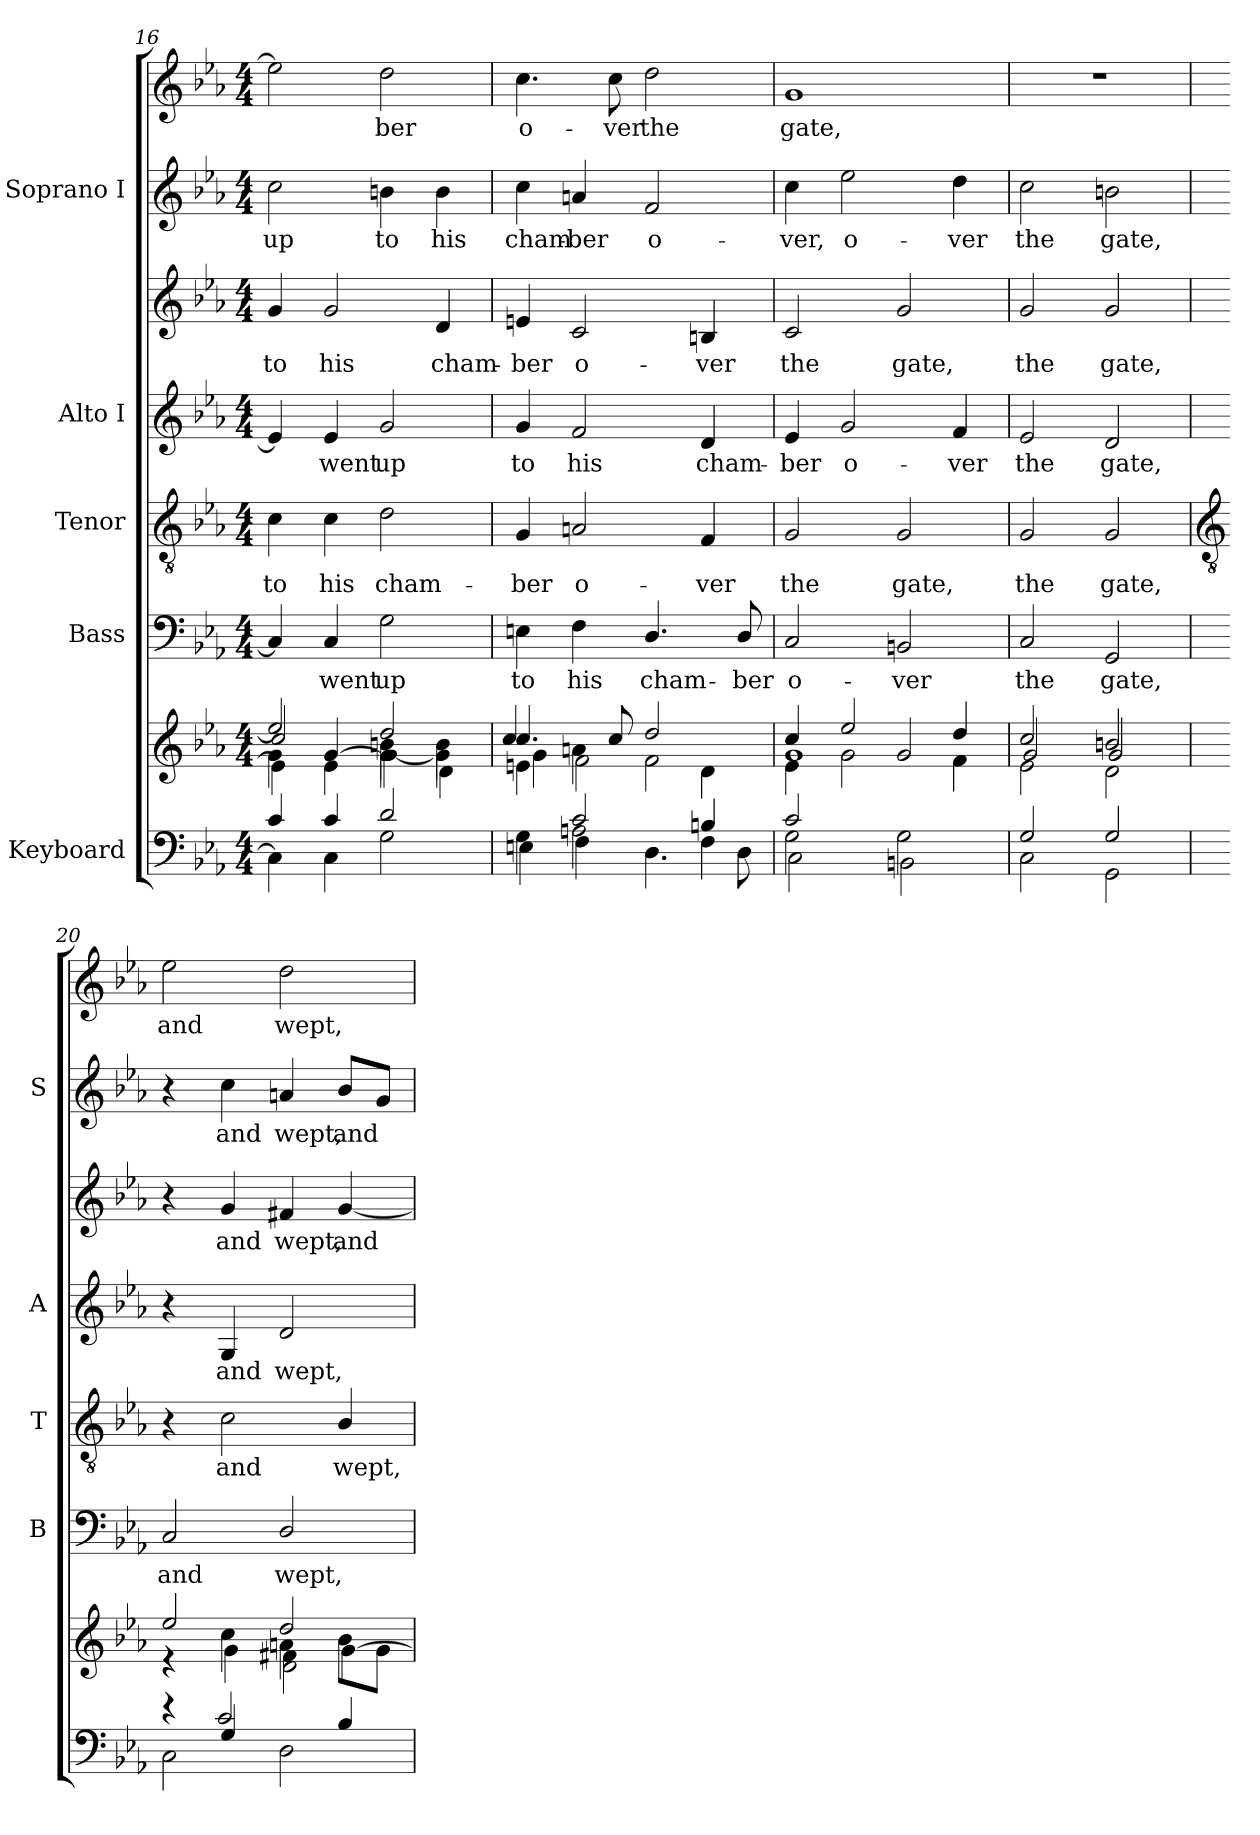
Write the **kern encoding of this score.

**kern	**kern	**kern	**text	**kern	**text	**kern	**text	**kern	**text	**kern	**text	**kern	**text
*part5	*part5	*part4	*part4	*part3	*part3	*part2	*part2	*part2	*part2	*part1	*part1	*part1	*part1
*staff8	*staff7	*staff6	*staff6	*staff5	*staff5	*staff4	*staff4	*staff3	*staff3	*staff2	*staff2	*staff1	*staff1
*I"Keyboard	*	*I"Bass	*	*I"Tenor	*	*I"Alto I	*	*	*	*I"Soprano I	*	*	*
*	*	*I'B	*	*I'T	*	*I'A	*	*	*	*I'S	*	*	*
*clefF4	*clefG2	*clefF4	*	*clefGv2	*	*clefG2	*	*clefG2	*	*clefG2	*	*clefG2	*
*k[b-e-a-]	*k[b-e-a-]	*k[b-e-a-]	*	*k[b-e-a-]	*	*k[b-e-a-]	*	*k[b-e-a-]	*	*k[b-e-a-]	*	*k[b-e-a-]	*
*E-:	*E-:	*E-:	*	*E-:	*	*E-:	*	*E-:	*	*E-:	*	*E-:	*
*M4/4	*M4/4	*M4/4	*	*M4/4	*	*M4/4	*	*M4/4	*	*M4/4	*	*M4/4	*
=16	=16	=16	=16	=16	=16	=16	=16	=16	=16	=16	=16	=16	=16
*^	*^	*	*	*	*	*	*	*	*	*	*	*	*
*	*	*	*^	*	*	*	*	*	*	*	*	*	*	*	*
*	*	*	*	*^	*	*	*	*	*	*	*	*	*	*	*	*
!	!	!	!	!	!	!	!	!	!LO:LY:b	!	!	!	!LO:LY:b	!	!LO:LY:b	!	!
4c	4C\]	2ee-/]	2cc/	4g\	4e-\]	4C]	.	4c	to	4e-]	.	4g	to	2cc	up	2ee-]	.
!	!	!	!	!	!	!	!LO:LY:b	!	!LO:LY:b	!	!LO:LY:b	!	!LO:LY:b	!	!	!	!
4c	4C\	.	.	[4g	4e-	4C	went	4c	his	4e-	-went	2g	his	.	.	.	.
!	!	!	!	!	!	!	!LO:LY:b	!	!LO:LY:b	!	!LO:LY:b	!	!	!	!LO:LY:b	!	!LO:LY:b
2d	2G\	2dd/	4bn	4g\]	[4g\	2G	up	2d	cham-	2g	up	.	.	4bn	to	2dd	ber
!	!	!	!	!	!	!	!	!	!	!	!	!	!LO:LY:b	!	!LO:LY:b	!	!
.	.	.	4b	4d\	4g\]	.	.	.	.	.	.	4d	cham-	4b	his	.	.
=17	=17	=17	=17	=17	=17	=17	=17	=17	=17	=17	=17	=17	=17	=17	=17	=17	=17
*	*^	*	*	*	*	*	*	*	*	*	*	*	*	*	*	*	*
!	!	!	!	!	!	!	!	!LO:LY:b	!	!LO:LY:b	!	!LO:LY:b	!	!LO:LY:b	!	!LO:LY:b	!	!LO:LY:b
4ryy	4G	4En\	4.cc/	4cc/	4en\	4g\	4En	to	4G	-ber	4g	to	4en	ber	4cc	cham-	4.cc	o-
!	!	!	!	!	!	!	!	!LO:LY:b	!	!LO:LY:b	!	!LO:LY:b	!	!LO:LY:b	!	!LO:LY:b	!	!
2c	2An	4F\	.	4an	2.ryy	2f\	4F	his	2An	o-	2f	his	2c	o-	4an	-ber	.	.
!	!	!	!	!	!	!	!	!	!	!	!	!	!	!	!	!	!	!LO:LY:b
.	.	.	8cc/	.	.	.	.	.	.	.	.	.	.	.	.	.	8cc	-ver
!	!	!	!	!	!	!	!	!LO:LY:b	!	!	!	!	!	!	!	!LO:LY:b	!	!LO:LY:b
.	.	4.D\	2dd/	2f	.	.	4.D/	cham-	.	.	.	.	.	.	2f	o-	2dd	the
!	!	!	!	!	!	!	!	!	!	!LO:LY:b	!	!LO:LY:b	!	!LO:LY:b	!	!	!	!
4Bn	4F	.	.	.	.	4d	.	.	4F	-ver	4d	cham-	4Bn	-ver	.	.	.	.
!	!	!	!	!	!	!	!	!LO:LY:b	!	!	!	!	!	!	!	!	!	!
.	.	8D\	.	.	.	.	8D/	-ber	.	.	.	.	.	.	.	.	.	.
=18	=18	=18	=18	=18	=18	=18	=18	=18	=18	=18	=18	=18	=18	=18	=18	=18	=18	=18
!	!	!	!	!	!	!	!	!LO:LY:b	!	!LO:LY:b	!	!LO:LY:b	!	!LO:LY:b	!	!LO:LY:b	!	!LO:LY:b
2c	2G	2C\	1g	4cc/	2ryy	4e-	2C	o-	2G	the	4e-	ber	2c	-the	4cc	ver,	1g	-gate,
!	!	!	!	!	!	!	!	!	!	!	!	!LO:LY:b	!	!	!	!LO:LY:b	!	!
.	.	.	.	2ee-/	.	2g	.	.	.	.	2g	o-	.	.	2ee-	o-	.	.
!	!	!	!	!	!	!	!	!LO:LY:b	!	!LO:LY:b	!	!	!	!LO:LY:b	!	!	!	!
2ryy	2G	2BBn\	.	.	2g	.	2BBn	-ver	2G	gate,	.	.	2g	gate,	.	.	.	.
!	!	!	!	!	!	!	!	!	!	!	!	!LO:LY:b	!	!	!	!LO:LY:b	!	!
.	.	.	.	4dd/	.	4f	.	.	.	.	4f	-ver	.	.	4dd	-ver	.	.
*	*v	*v	*	*	*	*	*	*	*	*	*	*	*	*	*	*	*	*
=19	=19	=19	=19	=19	=19	=19	=19	=19	=19	=19	=19	=19	=19	=19	=19	=19	=19
!	!	!	!	!	!	!	!LO:LY:b	!	!LO:LY:b	!	!LO:LY:b	!	!LO:LY:b	!	!LO:LY:b	!	!
2G	2C\	1ryy	2cc/	2g	2e-	2C	the	2G	the	2e-	the	2g	the	2cc	the	1r	.
!	!	!	!	!	!	!	!LO:LY:b	!	!LO:LY:b	!	!LO:LY:b	!	!LO:LY:b	!	!LO:LY:b	!	!
2G	2GG\	.	2bn/	2g	2d	2GG	gate,	2G	gate,	2d	gate,	2g	gate,	2bn	gate,	.	.
*v	*v	*	*	*	*	*	*	*	*	*	*	*	*	*	*	*	*
!!LO:LB:g=z
=20	=20	=20	=20	=20	=20	=20	=20	=20	=20	=20	=20	=20	=20	=20	=20	=20
*	*	*	*	*	*	*	*clefGv2	*	*	*	*	*	*	*	*	*
*^	*	*	*	*	*	*	*	*	*	*	*	*	*	*	*	*
*	*^	*	*	*	*	*	*	*	*	*	*	*	*	*	*	*	*
!	!	!	!	!	!	!	!	!LO:LY:b	!	!	!	!	!	!	!	!	!	!LO:LY:b
4ryy	4r	2C\	2ee-/	4ryy	4r	4ryy	2C	and	4r	.	4r	.	4r	.	4r	.	2ee-	and
!	!	!	!	!	!	!	!	!	!	!LO:LY:b	!	!LO:LY:b	!	!LO:LY:b	!	!LO:LY:b	!	!
4G	2c/	.	.	4cc	4g\	4ryy	.	.	2c	and	4G	and	4g	and	4cc	and	.	.
!	!	!	!	!	!	!	!	!LO:LY:b	!	!	!	!LO:LY:b	!	!LO:LY:b	!	!LO:LY:b	!	!LO:LY:b
2ryy	.	2D\	2dd/	4an\	4f#X\	2d	2D/	wept,	.	.	2d	wept,	4f#X	wept,	4an	wept,	2dd	wept,
!	!	!	!	!	!	!	!	!	!	!LO:LY:b	!	!	!	!LO:LY:b	!	!LO:LY:b	!	!
.	4B-/	.	.	8b-L	[4g\	.	.	.	4B-/	wept,	.	.	[4g	and	8b-L	and	.	.
.	.	.	.	8gJ	.	.	.	.	.	.	.	.	.	.	8gJ	.	.	.
*v	*v	*v	*	*	*	*	*	*	*	*	*	*	*	*	*	*	*	*
*	*v	*v	*v	*v	*	*	*	*	*	*	*	*	*	*	*	*
=	=	=	=	=	=	=	=	=	=	=	=	=	=
*-	*-	*-	*-	*-	*-	*-	*-	*-	*-	*-	*-	*-	*-
